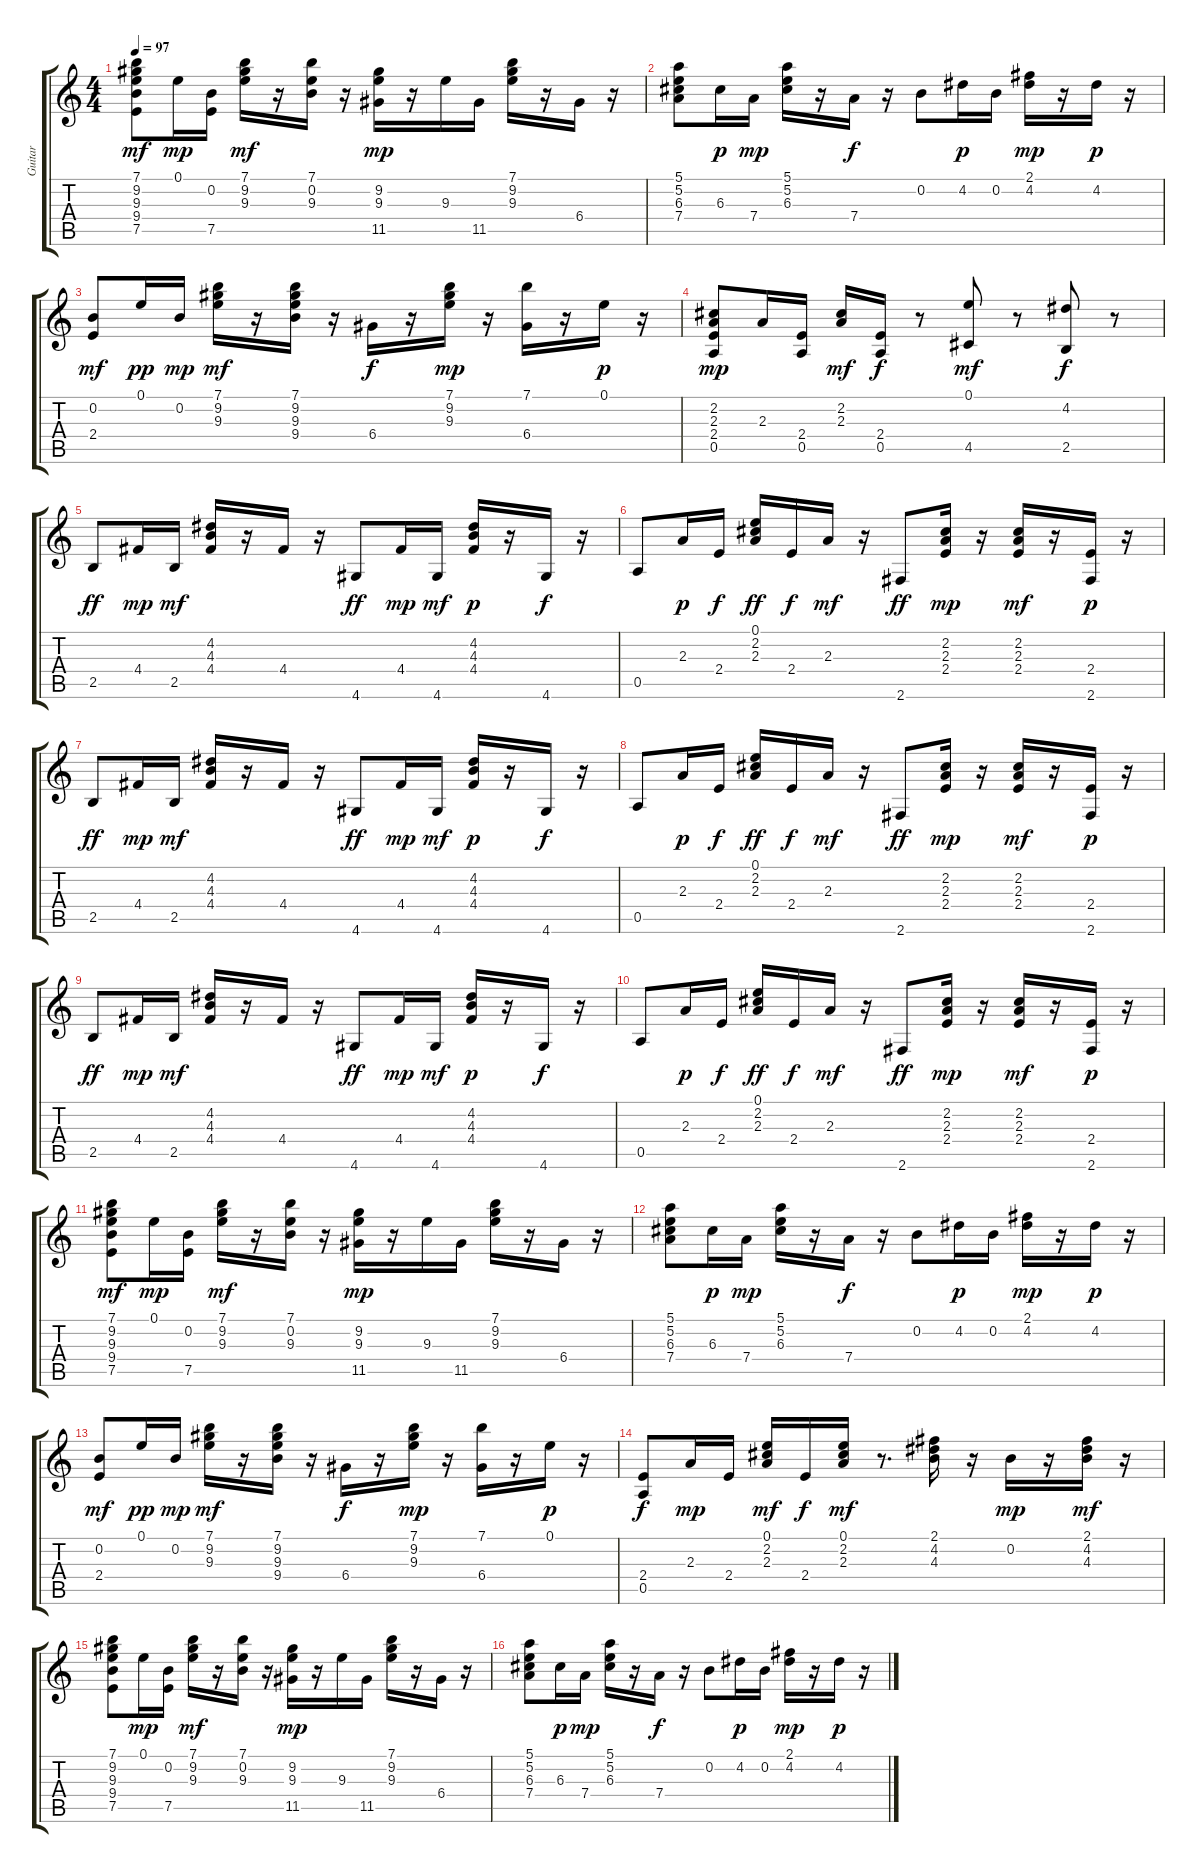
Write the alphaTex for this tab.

\track ("Guitar" "Guitar") {instrument acousticguitarnylon}
\staff {score tabs}
\tuning (E4 B3 G3 D3 A2 E2) {hide}
\ts (4 4)
\tempo 97
\clef g2
\ks c
(7.1 9.2 9.3 9.4 7.5).8{dy mf} 0.1.16{dy mp} (0.2 7.5).16 (7.1 9.2 9.3).16{dy mf} r.16 (7.1 0.2 9.3).16 r.16 (9.2 9.3 11.5).16{dy mp} r.16 9.3.16 11.5.16 (7.1 9.2 9.3).16 r.16 6.4.16 r.16 |
(5.1 5.2 6.3 7.4).8 6.3.16{dy p} 7.4.16{dy mp} (5.1 5.2 6.3).16 r.16 7.4.16{dy f} r.16 0.2.8 4.2.16{dy p} 0.2.16 (2.1 4.2).16{dy mp} r.16 4.2.16{dy p} r.16 |
(0.2 2.4).8{dy mf} 0.1.16{dy pp} 0.2.16{dy mp} (7.1 9.2 9.3).16{dy mf} r.16 (7.1 9.2 9.3 9.4).16 r.16 6.4.16{dy f} r.16 (7.1 9.2 9.3).16{dy mp} r.16 (7.1 6.4).16 r.16 0.1.16{dy p} r.16 |
(2.2 2.3 2.4 0.5).8{dy mp} 2.3.16 (2.4 0.5).16 (2.2 2.3).16{dy mf} (2.4 0.5).16{dy f} r.8 (0.1 4.5).8{dy mf} r.8 (4.2 2.5).8{dy f} r.8 |
2.5.8{dy ff} 4.4.16{dy mp} 2.5.16{dy mf} (4.2 4.3 4.4).16 r.16 4.4.16 r.16 4.6.8{dy ff} 4.4.16{dy mp} 4.6.16{dy mf} (4.2 4.3 4.4).16{dy p} r.16 4.6.16{dy f} r.16 |
0.5.8 2.3.16{dy p} 2.4.16{dy f} (0.1 2.2 2.3).16{dy ff} 2.4.16{dy f} 2.3.16{dy mf} r.16 2.6.8{dy ff} (2.2 2.3 2.4).16{dy mp} r.16 (2.2 2.3 2.4).16{dy mf} r.16 (2.4 2.6).16{dy p} r.16 |
2.5.8{dy ff} 4.4.16{dy mp} 2.5.16{dy mf} (4.2 4.3 4.4).16 r.16 4.4.16 r.16 4.6.8{dy ff} 4.4.16{dy mp} 4.6.16{dy mf} (4.2 4.3 4.4).16{dy p} r.16 4.6.16{dy f} r.16 |
0.5.8 2.3.16{dy p} 2.4.16{dy f} (0.1 2.2 2.3).16{dy ff} 2.4.16{dy f} 2.3.16{dy mf} r.16 2.6.8{dy ff} (2.2 2.3 2.4).16{dy mp} r.16 (2.2 2.3 2.4).16{dy mf} r.16 (2.4 2.6).16{dy p} r.16 |
2.5.8{dy ff} 4.4.16{dy mp} 2.5.16{dy mf} (4.2 4.3 4.4).16 r.16 4.4.16 r.16 4.6.8{dy ff} 4.4.16{dy mp} 4.6.16{dy mf} (4.2 4.3 4.4).16{dy p} r.16 4.6.16{dy f} r.16 |
0.5.8 2.3.16{dy p} 2.4.16{dy f} (0.1 2.2 2.3).16{dy ff} 2.4.16{dy f} 2.3.16{dy mf} r.16 2.6.8{dy ff} (2.2 2.3 2.4).16{dy mp} r.16 (2.2 2.3 2.4).16{dy mf} r.16 (2.4 2.6).16{dy p} r.16 |
(7.1 9.2 9.3 9.4 7.5).8{dy mf} 0.1.16{dy mp} (0.2 7.5).16 (7.1 9.2 9.3).16{dy mf} r.16 (7.1 0.2 9.3).16 r.16 (9.2 9.3 11.5).16{dy mp} r.16 9.3.16 11.5.16 (7.1 9.2 9.3).16 r.16 6.4.16 r.16 |
(5.1 5.2 6.3 7.4).8 6.3.16{dy p} 7.4.16{dy mp} (5.1 5.2 6.3).16 r.16 7.4.16{dy f} r.16 0.2.8 4.2.16{dy p} 0.2.16 (2.1 4.2).16{dy mp} r.16 4.2.16{dy p} r.16 |
(0.2 2.4).8{dy mf} 0.1.16{dy pp} 0.2.16{dy mp} (7.1 9.2 9.3).16{dy mf} r.16 (7.1 9.2 9.3 9.4).16 r.16 6.4.16{dy f} r.16 (7.1 9.2 9.3).16{dy mp} r.16 (7.1 6.4).16 r.16 0.1.16{dy p} r.16 |
(2.4 0.5).8{dy f} 2.3.16{dy mp} 2.4.16 (0.1 2.2 2.3).16{dy mf} 2.4.16{dy f} (0.1 2.2 2.3).16{dy mf} r.8{d} (2.1 4.2 4.3).16 r.16 0.2.16{dy mp} r.16 (2.1 4.2 4.3).16{dy mf} r.16 |
(7.1 9.2 9.3 9.4 7.5).8 0.1.16{dy mp} (0.2 7.5).16 (7.1 9.2 9.3).16{dy mf} r.16 (7.1 0.2 9.3).16 r.16 (9.2 9.3 11.5).16{dy mp} r.16 9.3.16 11.5.16 (7.1 9.2 9.3).16 r.16 6.4.16 r.16 |
(5.1 5.2 6.3 7.4).8 6.3.16{dy p} 7.4.16{dy mp} (5.1 5.2 6.3).16 r.16 7.4.16{dy f} r.16 0.2.8 4.2.16{dy p} 0.2.16 (2.1 4.2).16{dy mp} r.16 4.2.16{dy p} r.16
